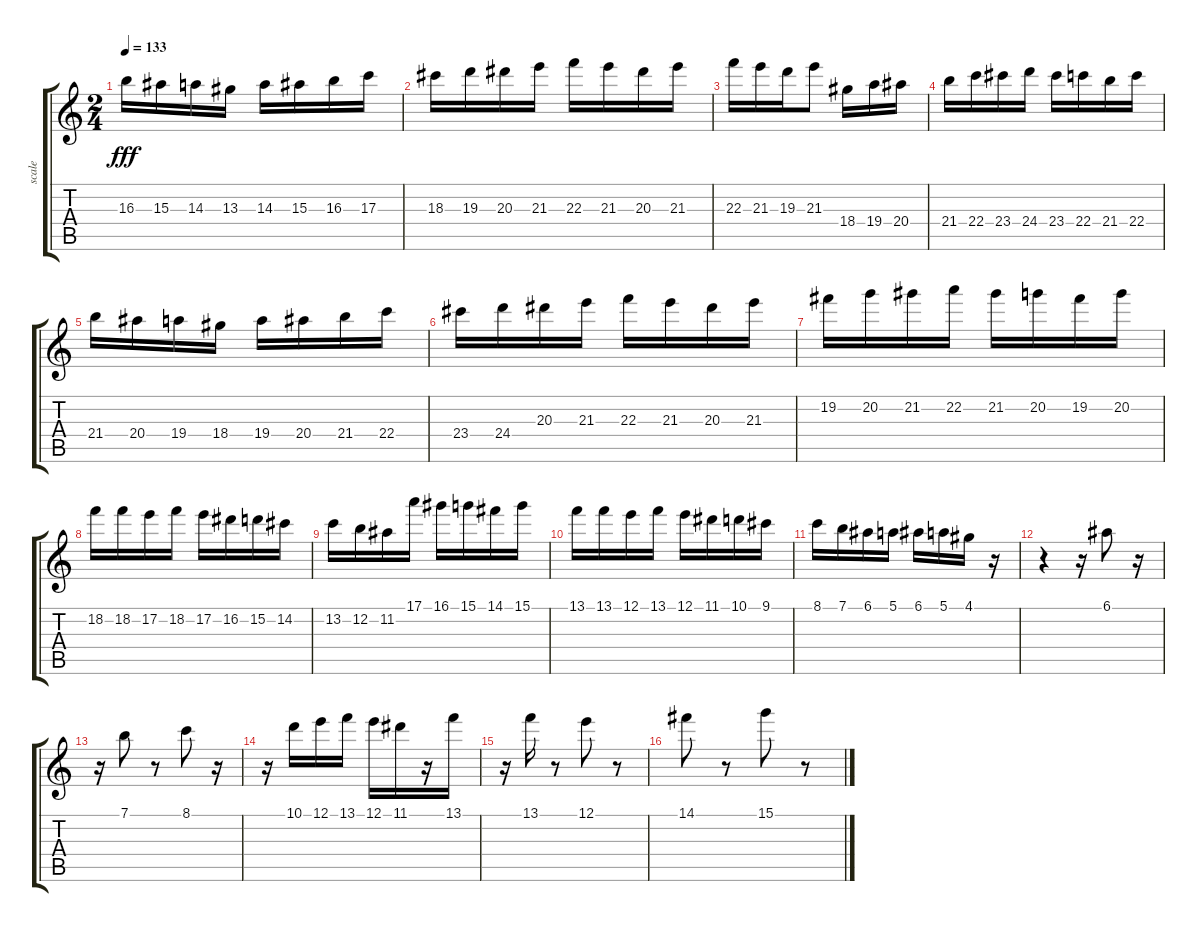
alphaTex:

\track ("scale" "scale") {instrument acousticguitarsteel}
\staff {score tabs}
\tuning (E4 B3 G3 D3 A2 E2) {hide}
\ts (2 4)
\tempo 133
\clef g2
\ks c
16.3.16{dy fff} 15.3.16 14.3.16 13.3.16 14.3.16 15.3.16 16.3.16 17.3.16 |
18.3.16 19.3.16 20.3.16 21.3.16 22.3.16 21.3.16 20.3.16 21.3.16 |
22.3.16 21.3.16 19.3.16 21.3.8 18.4.16 19.4.16 20.4.16 |
21.4.16 22.4.16 23.4.16 24.4.16 23.4.16 22.4.16 21.4.16 22.4.16 |
21.4.16 20.4.16 19.4.16 18.4.16 19.4.16 20.4.16 21.4.16 22.4.16 |
23.4.16 24.4.16 20.3.16 21.3.16 22.3.16 21.3.16 20.3.16 21.3.16 |
19.2.16 20.2.16 21.2.16 22.2.16 21.2.16 20.2.16 19.2.16 20.2.16 |
18.2.16 18.2.16 17.2.16 18.2.16 17.2.16 16.2.16 15.2.16 14.2.16 |
13.2.16 12.2.16 11.2.16 17.1.16 16.1.16 15.1.16 14.1.16 15.1.16 |
13.1.16 13.1.16 12.1.16 13.1.16 12.1.16 11.1.16 10.1.16 9.1.16 |
8.1.16 7.1.16 6.1.16 5.1.16 6.1.16 5.1.16 4.1.16 r.16 |
r.4 r.16 6.1.8 r.16 |
r.16 7.1.8 r.8 8.1.8 r.16 |
r.16 10.1.16 12.1.16 13.1.16 12.1.16 11.1.16 r.16 13.1.16 |
r.16 13.1.16 r.8 12.1.8 r.8 |
14.1.8 r.8 15.1.8 r.8
